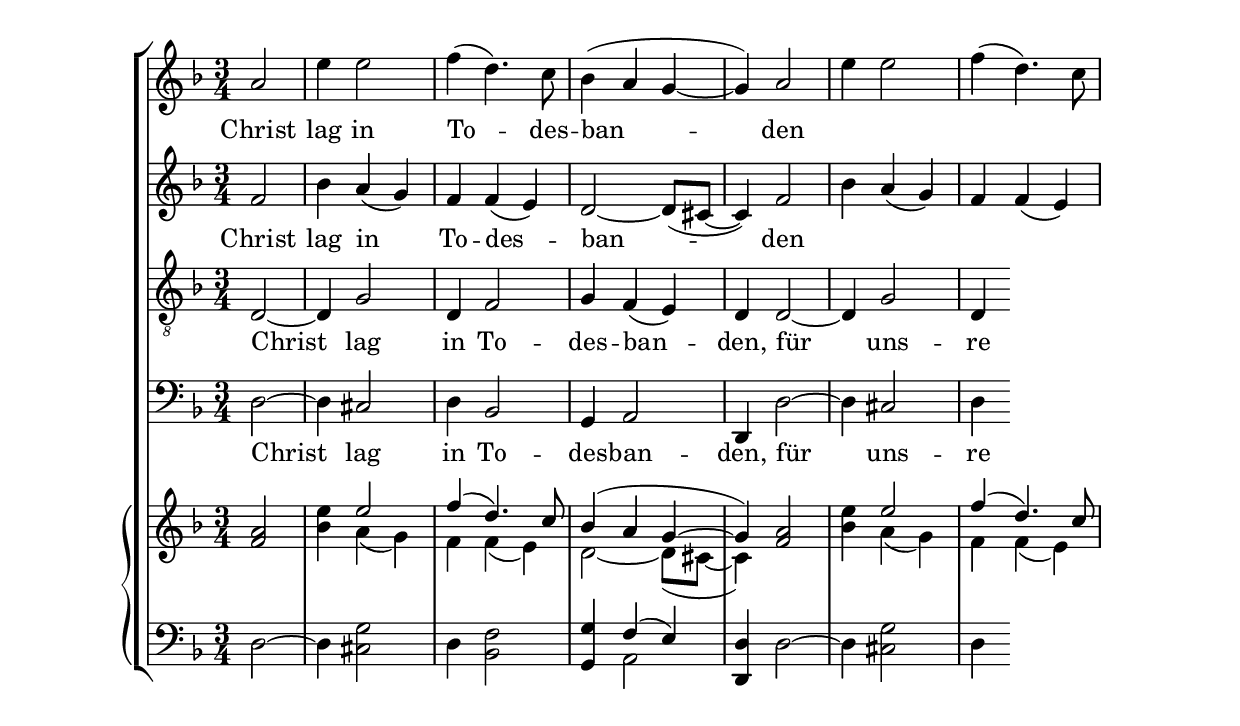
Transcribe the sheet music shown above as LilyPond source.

global = {
  \key d \minor
  \time 3/4
  \dynamicUp
}
sopranonotes = \relative c'' {
\partial2 a2 e'4 e2 f4 (d4.) c8 bes4 (a g ~ g4) 
a2 e'4 e2 f4 (d4.) c8
}
sopranowords = \lyricmode { 
Christ lag in To -- des -- ban -- den}
altonotes = \relative c' {
f2 bes4 a4 (g) f f (e) d2 ~ d8 (cis8 ~ cis4 ) 
f2 bes4 a4 (g) f f (e)
}
altowords = \lyricmode { 
Christ lag in To -- des -- ban -- den
}
tenornotes = {\relative c { 
  \clef "G_8"
d2 ~ d4 g2 d4 f2 g4 f (e) d4
d2 ~ d4 g2 d4 
}
}
tenorwords = \lyricmode { 
Christ lag in To -- des -- ban -- den,
für uns -- re Sünd ge -- ge -- ben.
}
bassnotes = { \relative c {  \clef bass
d2 ~ d4 cis2 d4 bes2 g4 a2 d,4 
d'2 ~ d4 cis2 d4 
}
}
basswords = \lyricmode { 
Christ lag in To -- des -- ban -- den,
für uns -- re Sünd ge -- ge -- ben.
}

\score {
  \new ChoirStaff <<
    \new Staff <<
      \new Voice = "soprano" <<
        \global
        \sopranonotes
      >>
      \lyricsto "soprano" \new Lyrics \sopranowords
    >>
    \new Staff <<
      \new Voice = "alto" <<
        \global
        \altonotes
      >>
      \lyricsto "alto" \new Lyrics \altowords
    >>
    \new Staff <<
      \new Voice = "tenor" <<
        \global
        \tenornotes
      >>
      \lyricsto "tenor" \new Lyrics \tenorwords
    >>
    \new Staff <<
      \new Voice = "bass" <<
        \global
        \bassnotes
      >>
      \lyricsto "bass" \new Lyrics \basswords
>>
    \new PianoStaff <<
      \new Staff <<
        \set Staff.printPartCombineTexts = ##f
        \partcombine
        << \global \sopranonotes >>
        << \global \altonotes >>
      >>
      \new Staff <<
        \clef bass
        \set Staff.printPartCombineTexts = ##f
        \partcombine
        << \global \tenornotes >>
        << \global \bassnotes >>
      >>
>>
>>
      \midi{}
    \layout{}
}